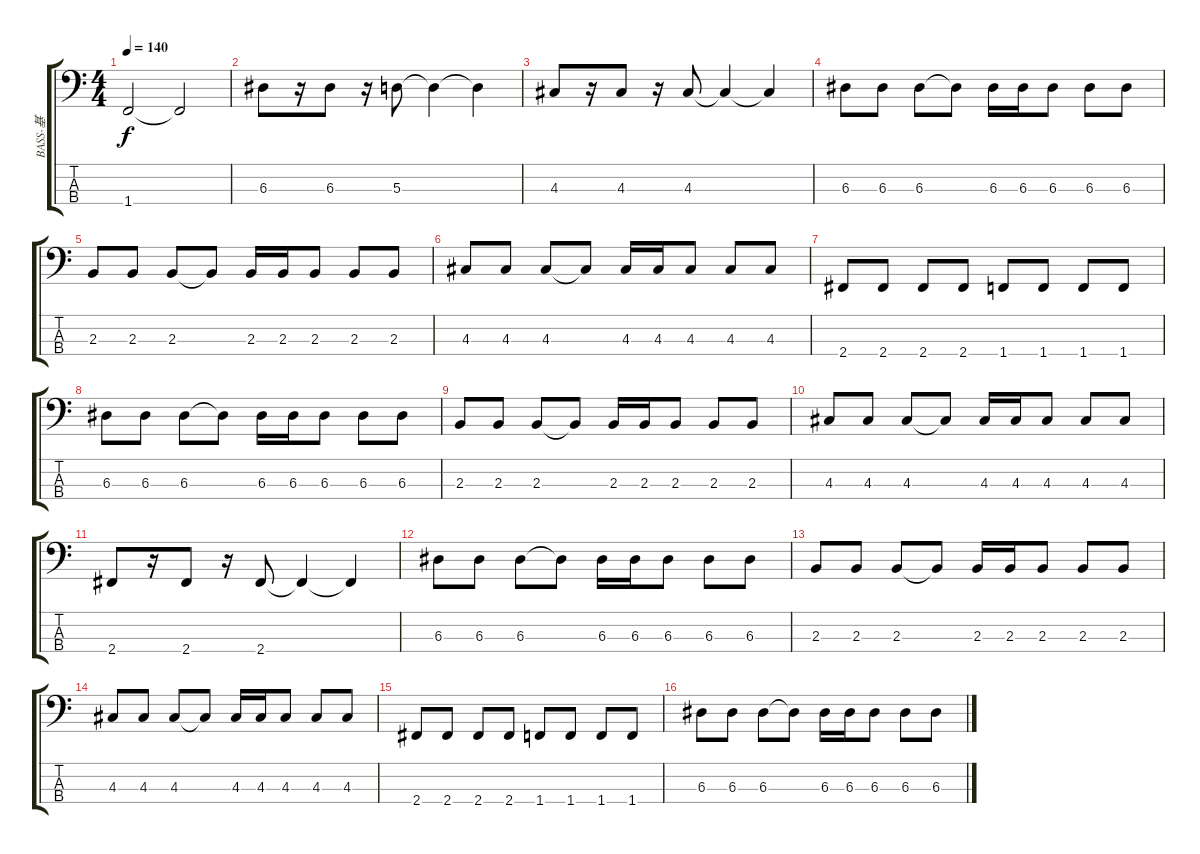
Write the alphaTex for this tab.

\track ("BASS-基" "BASS-基") {instrument electricbassfinger}
\staff {score tabs}
\tuning (G2 D2 A1 E1) {hide}
\ts (4 4)
\tempo 140
\clef f4
\ks c
1.4.2{dy f} 1.4{t}.2 |
6.3.8 r.16 6.3.8 r.16 5.3.8 5.3{t}.4 5.3{t}.4 |
4.3.8 r.16 4.3.8 r.16 4.3.8 4.3{t}.4 4.3{t}.4 |
6.3.8 6.3.8 6.3.8 6.3{t}.8 6.3.16 6.3.16 6.3.8 6.3.8 6.3.8 |
2.3.8 2.3.8 2.3.8 2.3{t}.8 2.3.16 2.3.16 2.3.8 2.3.8 2.3.8 |
4.3.8 4.3.8 4.3.8 4.3{t}.8 4.3.16 4.3.16 4.3.8 4.3.8 4.3.8 |
2.4.8 2.4.8 2.4.8 2.4.8 1.4.8 1.4.8 1.4.8 1.4.8 |
6.3.8 6.3.8 6.3.8 6.3{t}.8 6.3.16 6.3.16 6.3.8 6.3.8 6.3.8 |
2.3.8 2.3.8 2.3.8 2.3{t}.8 2.3.16 2.3.16 2.3.8 2.3.8 2.3.8 |
4.3.8 4.3.8 4.3.8 4.3{t}.8 4.3.16 4.3.16 4.3.8 4.3.8 4.3.8 |
2.4.8 r.16 2.4.8 r.16 2.4.8 2.4{t}.4 2.4{t}.4 |
6.3.8 6.3.8 6.3.8 6.3{t}.8 6.3.16 6.3.16 6.3.8 6.3.8 6.3.8 |
2.3.8 2.3.8 2.3.8 2.3{t}.8 2.3.16 2.3.16 2.3.8 2.3.8 2.3.8 |
4.3.8 4.3.8 4.3.8 4.3{t}.8 4.3.16 4.3.16 4.3.8 4.3.8 4.3.8 |
2.4.8 2.4.8 2.4.8 2.4.8 1.4.8 1.4.8 1.4.8 1.4.8 |
6.3.8 6.3.8 6.3.8 6.3{t}.8 6.3.16 6.3.16 6.3.8 6.3.8 6.3.8
